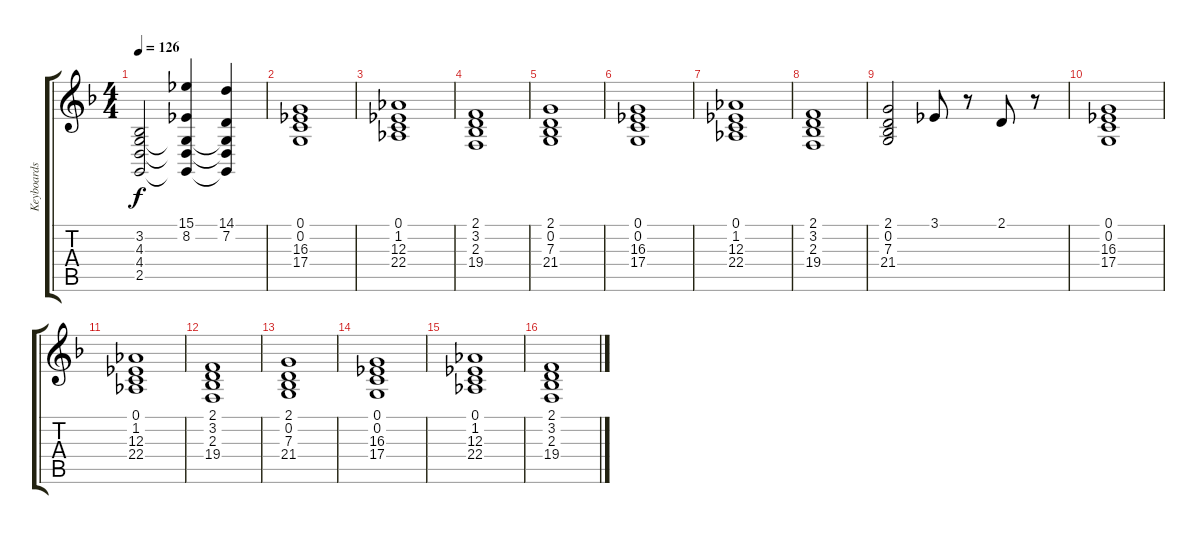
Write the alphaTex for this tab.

\track ("Keyboards" "Keyboards") {instrument stringensemble1}
\staff {score tabs}
\tuning (C4 G3 Eb3 Bb2 F2 C2) {hide}
\ts (4 4)
\tempo 126
\clef g2
\ks f
(3.2 4.3 4.4 2.5).2{dy f} (15.1 8.2 4.3{t} 4.4{t} 2.5{t}).4{instrument stringensemble1} (14.1 7.2 4.3{t} 4.4{t} 2.5{t}).4{instrument stringensemble1} |
(0.1 0.2 16.3 17.4).1{instrument synthstrings1} |
(0.1 1.2 12.3 22.4).1 |
(2.1 3.2 2.3 19.4).1 |
(2.1 0.2 7.3 21.4).1 |
(0.1 0.2 16.3 17.4).1 |
(0.1 1.2 12.3 22.4).1 |
(2.1 3.2 2.3 19.4).1 |
(2.1 0.2 7.3 21.4).2 3.1.8 r.8 2.1.8 r.8 |
(0.1 0.2 16.3 17.4).1 |
(0.1 1.2 12.3 22.4).1 |
(2.1 3.2 2.3 19.4).1 |
(2.1 0.2 7.3 21.4).1 |
(0.1 0.2 16.3 17.4).1 |
(0.1 1.2 12.3 22.4).1 |
(2.1 3.2 2.3 19.4).1
